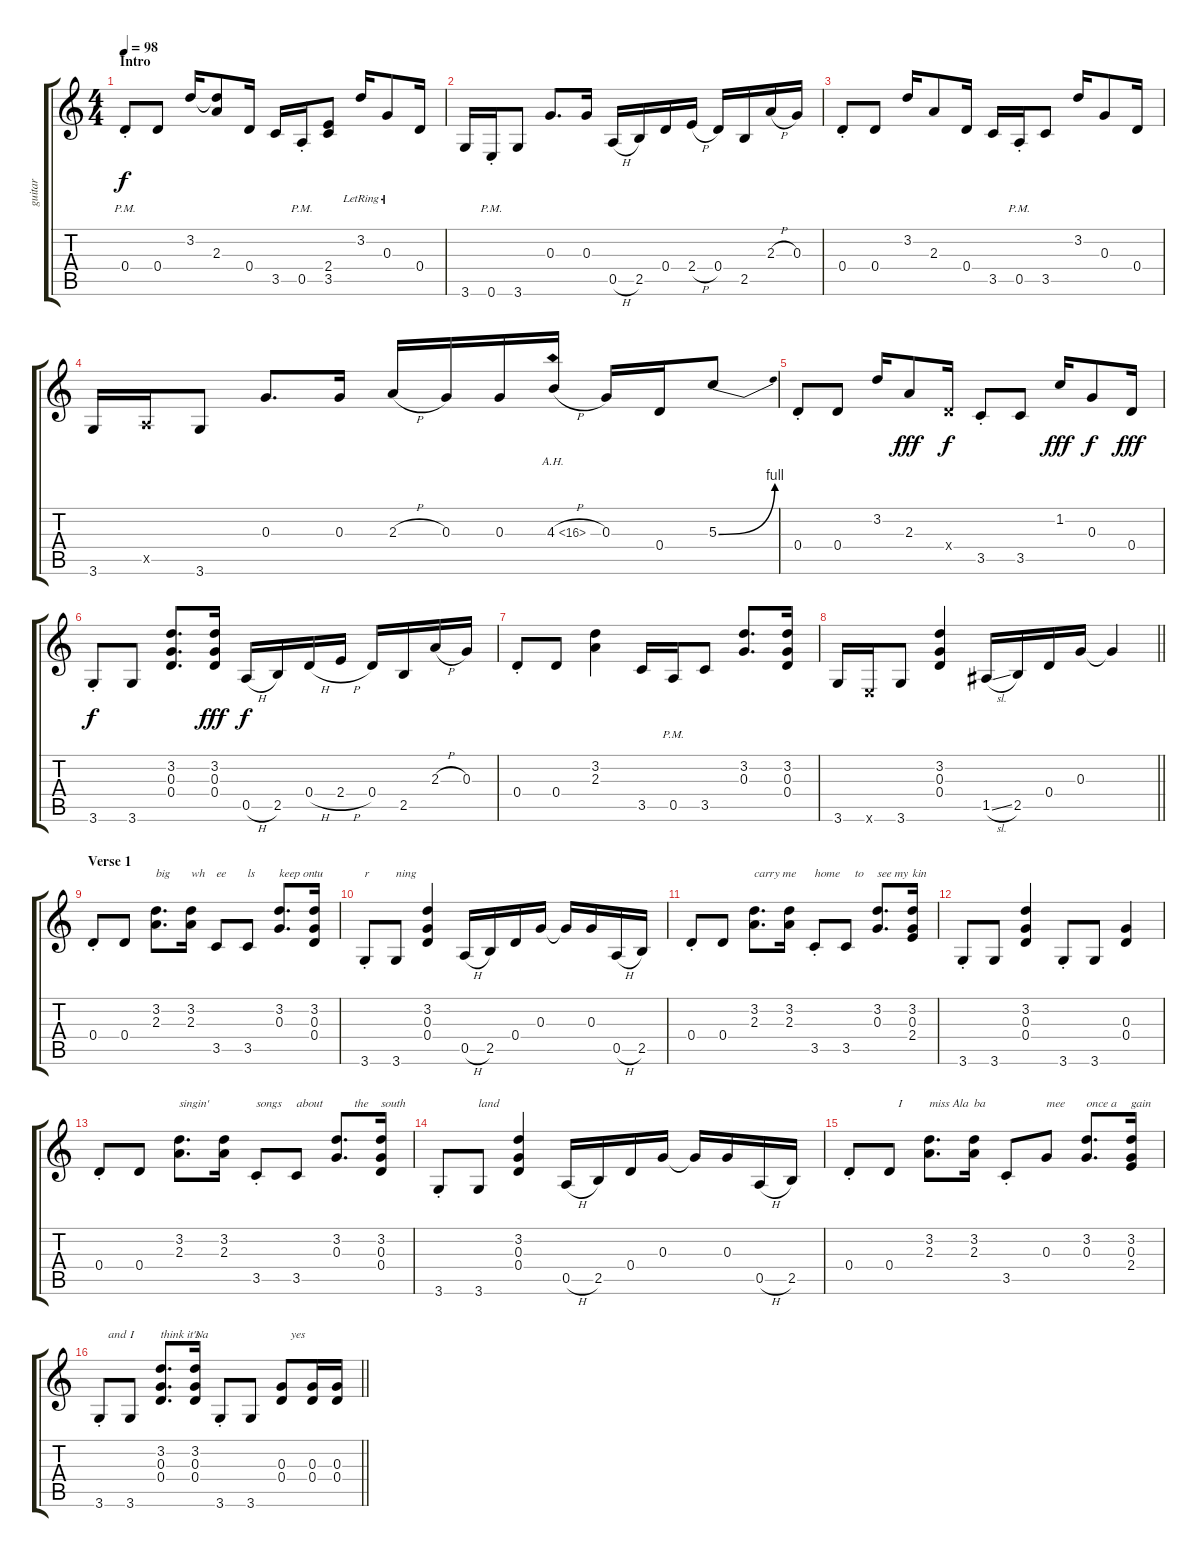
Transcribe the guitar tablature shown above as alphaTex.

\track ("guitar" "guitar") {instrument electricguitarclean}
\staff {score tabs}
\tuning (E4 B3 G3 D3 A2 E2) {hide}
\ts (4 4)
\section ("" "Intro")
\tempo 98
\clef g2
\ks c
0.4{pm st}.8{dy f instrument electricguitarclean} 0.4.8 3.2.16 (3.2{t} 2.3).8 0.4.16 3.5.16 0.5{pm st}.16 (2.4 3.5).8 3.2{lr}.16 0.3{lr}.8 0.4.16 |
3.6.16 0.6{pm st}.16 3.6.8 0.3.8{d} 0.3.16 0.5{h}.16 2.5.16 0.4.16 2.4{h}.16 0.4.16 2.5.16 2.3{h}.16 0.3.16 |
0.4{st}.8 0.4.8 3.2.16 2.3.8 0.4.16 3.5.16 0.5{pm st}.16 3.5.8 3.2.16 0.3.8 0.4.16 |
3.6.16 0.5{x}.16 3.6.8 0.3.8{d} 0.3.16 2.3{h}.16 0.3.16 0.3.16 4.3{ah 12 h}.16 0.3.16 0.4.16 5.3{be (bend 0 0 60 4)}.8 |
0.4{st}.8 0.4.8 3.2.16 2.3.8{dy fff} 0.4{x}.16{dy f} 3.5{st}.8 3.5.8 1.2.16{dy fff} 0.3.8{dy f} 0.4.16{dy fff} |
3.6{st}.8{dy f} 3.6.8 (3.2 0.3 0.4).8{d} (3.2 0.3 0.4).16{dy fff} 0.5{h}.16{dy f} 2.5.16 0.4{h}.16 2.4{h}.16 0.4.16 2.5.16 2.3{h}.16 0.3.16 |
0.4{st}.8 0.4.8 (3.2 2.3).4 3.5.16 0.5{pm}.16 3.5.8 (3.2 0.3).8{d} (3.2 0.3 0.4).16 |
\barLineRight lightlight
3.6.16 0.6{x}.16 3.6.8 (3.2 0.3 0.4).4 1.5{sl}.16 2.5.16 0.4.16 0.3.16 0.3{t}.4 |
\section ("" "Verse 1")
0.4{st}.8 0.4.8 (3.2 2.3).8{d txt "big"} (3.2 2.3).16{txt "wh"} 3.5.8{txt "ee"} 3.5.8{txt "ls"} (3.2 0.3).8{d txt "keep on"} (3.2 0.3 0.4).16{txt "tu"} |
3.6{st}.8{txt "r"} 3.6.8{txt "ning"} (3.2 0.3 0.4).4 0.5{h}.16 2.5.16 0.4.16 0.3.16 0.3{t}.16 0.3.16 0.5{h}.16 2.5.16 |
0.4{st}.8 0.4.8 (3.2 2.3).8{d txt "carry me"} (3.2 2.3).16 3.5{st}.8{txt "home"} 3.5.8{txt "   to"} (3.2 0.3).8{d txt "see my"} (3.2 0.3 2.4).16{txt "kin"} |
3.6{st}.8 3.6.8 (3.2 0.3 0.4).4 3.6{st}.8 3.6.8 (0.3 0.4).4 |
0.4{st}.8 0.4.8 (3.2 2.3).8{d txt "singin'"} (3.2 2.3).16 3.5{st}.8{txt "songs"} 3.5.8{txt "about"} (3.2 0.3).8{d txt "      the"} (3.2 0.3 0.4).16{txt "south"} |
3.6{st}.8 3.6.8{txt "land"} (3.2 0.3 0.4).4 0.5{h}.16 2.5.16 0.4.16 0.3.16 0.3{t}.16 0.3.16 0.5{h}.16 2.5.16 |
0.4{st}.8 0.4.8{txt "   I"} (3.2 2.3).8{d txt "miss Ala"} (3.2 2.3).16{txt "ba"} 3.5{st}.8 0.3.8{txt "mee"} (3.2 0.3).8{d txt "once a"} (3.2 0.3 2.4).16{txt "gain"} |
\barLineRight lightlight
3.6{st}.8{txt "   and"} 3.6.8{txt "I"} (3.2 0.3 0.4).8{d txt "think it's a"} (3.2 0.3 0.4).16{txt "N"} 3.6{st}.8 3.6.8 (0.3 0.4).8{txt "   yes"} (0.3 0.4).16 (0.3 0.4).16
